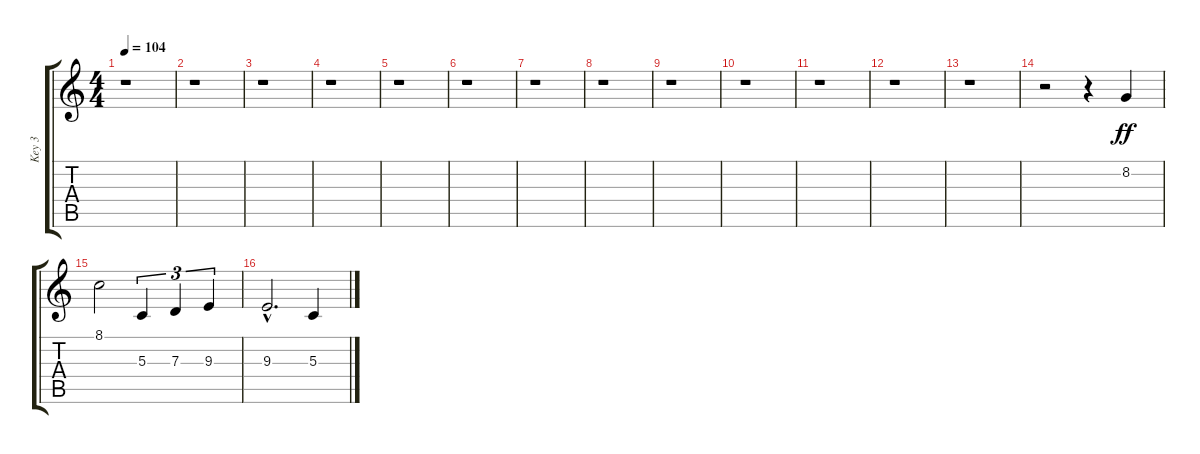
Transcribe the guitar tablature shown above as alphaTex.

\track ("Key 3" "Key 3") {instrument fx5brightness}
\staff {score tabs}
\tuning (E4 B3 G3 D3 A2 E2) {hide}
\ts (4 4)
\tempo 104
\clef g2
\ks c
r.1{dy ff} |
r.1 |
r.1 |
r.1 |
r.1 |
r.1 |
r.1 |
r.1 |
r.1 |
r.1 |
r.1 |
r.1 |
r.1 |
r.2 r.4 8.2.4 |
8.1.2 5.3.4{tu (3 2)} 7.3.4{tu (3 2)} 9.3.4{tu (3 2)} |
9.3{hac}.2{d} 5.3.4
